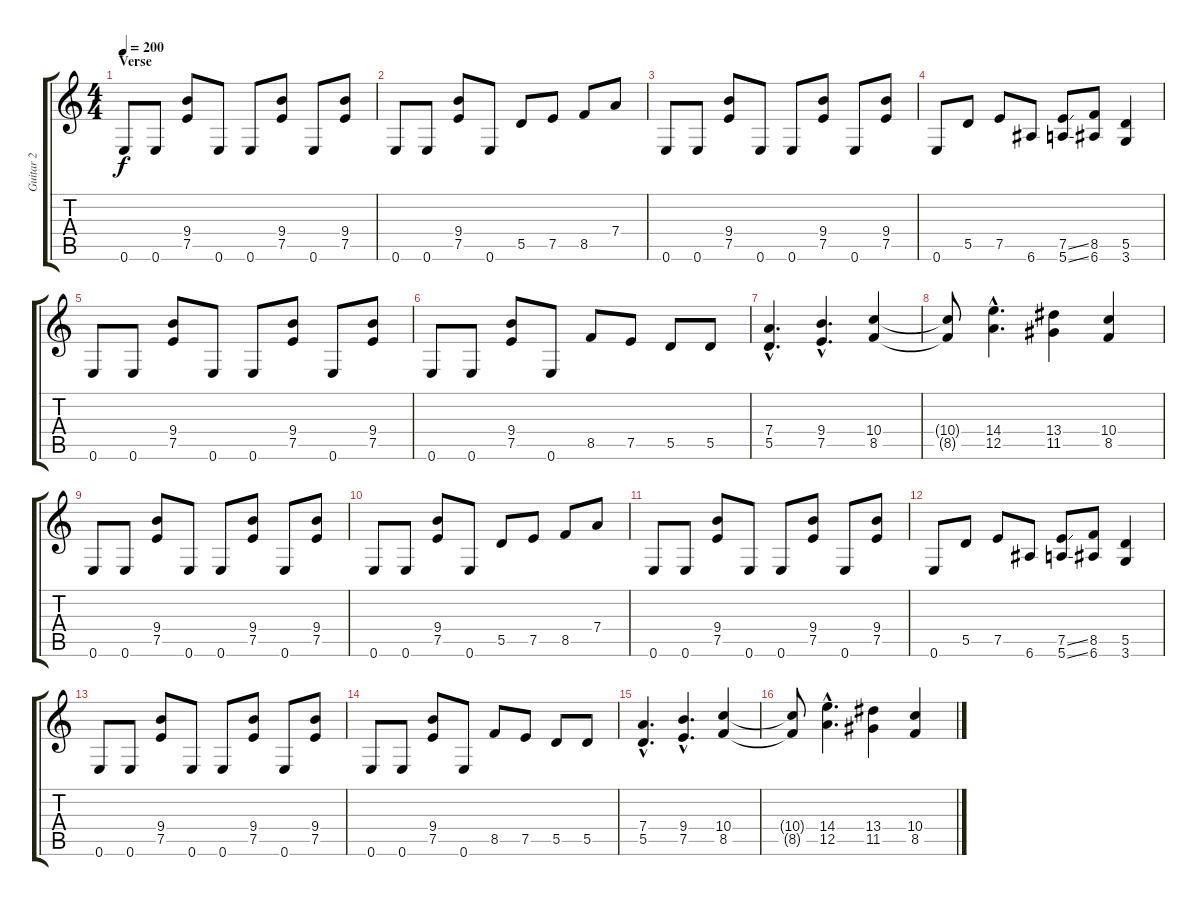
\track ("Guitar 2" "Guitar 2") {instrument distortionguitar}
\staff {score tabs}
\tuning (E4 B3 G3 D3 A2 E2) {hide}
\ts (4 4)
\section ("" "Verse")
\tempo 200
\clef g2
\ks c
0.6.8{dy f} 0.6.8 (9.4 7.5).8 0.6.8 0.6.8 (9.4 7.5).8 0.6.8 (9.4 7.5).8 |
0.6.8 0.6.8 (9.4 7.5).8 0.6.8 5.5.8 7.5.8 8.5.8 7.4.8 |
0.6.8 0.6.8 (9.4 7.5).8 0.6.8 0.6.8 (9.4 7.5).8 0.6.8 (9.4 7.5).8 |
0.6.8 5.5.8 7.5.8 6.6.8 (7.5{ss} 5.6{ss}).8 (8.5 6.6).8 (5.5 3.6).4 |
0.6.8 0.6.8 (9.4 7.5).8 0.6.8 0.6.8 (9.4 7.5).8 0.6.8 (9.4 7.5).8 |
0.6.8 0.6.8 (9.4 7.5).8 0.6.8 8.5.8 7.5.8 5.5.8 5.5.8 |
(7.4{hac} 5.5{hac}).4{d} (9.4{hac} 7.5{hac}).4{d} (10.4 8.5).4 |
(10.4{t} 8.5{t}).8 (14.4{hac} 12.5{hac}).4{d} (13.4 11.5).4 (10.4 8.5).4 |
0.6.8 0.6.8 (9.4 7.5).8 0.6.8 0.6.8 (9.4 7.5).8 0.6.8 (9.4 7.5).8 |
0.6.8 0.6.8 (9.4 7.5).8 0.6.8 5.5.8 7.5.8 8.5.8 7.4.8 |
0.6.8 0.6.8 (9.4 7.5).8 0.6.8 0.6.8 (9.4 7.5).8 0.6.8 (9.4 7.5).8 |
0.6.8 5.5.8 7.5.8 6.6.8 (7.5{ss} 5.6{ss}).8 (8.5 6.6).8 (5.5 3.6).4 |
0.6.8 0.6.8 (9.4 7.5).8 0.6.8 0.6.8 (9.4 7.5).8 0.6.8 (9.4 7.5).8 |
0.6.8 0.6.8 (9.4 7.5).8 0.6.8 8.5.8 7.5.8 5.5.8 5.5.8 |
(7.4{hac} 5.5{hac}).4{d} (9.4{hac} 7.5{hac}).4{d} (10.4 8.5).4 |
(10.4{t} 8.5{t}).8 (14.4{hac} 12.5{hac}).4{d} (13.4 11.5).4 (10.4 8.5).4
